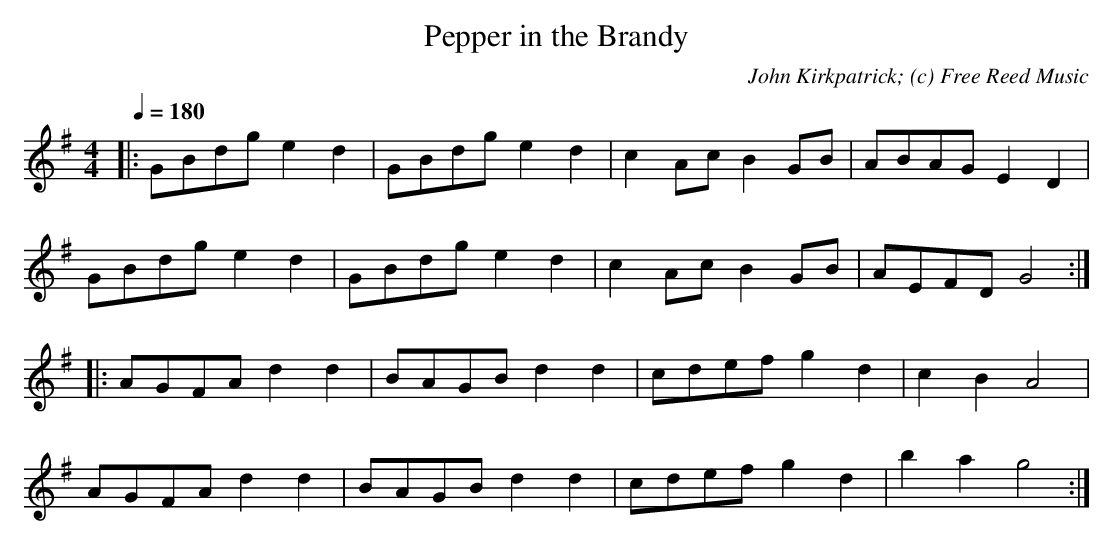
X:1
T:Pepper in the Brandy
C:John Kirkpatrick; (c) Free Reed Music
M:4/4
L:1/8
Q:1/4=180
K:G
|:GBdg e2d2|GBdg e2d2|c2Ac B2GB|ABAG E2D2|
GBdg e2d2|GBdg e2d2|c2Ac B2GB|AEFD G4:|]
|:AGFA d2d2|BAGB d2d2|cdef g2d2|c2B2 A4|
AGFA d2d2|BAGB d2d2|cdef g2d2|b2a2 g4:|]
